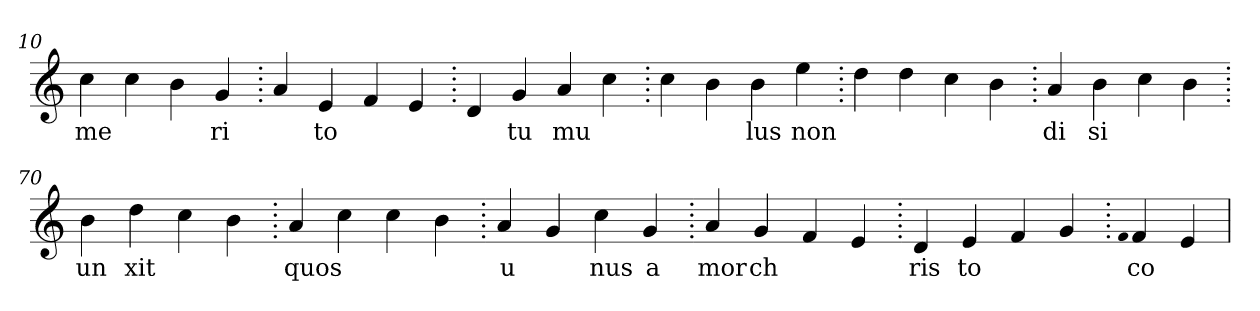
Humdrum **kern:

**kern	**text
*part1	*part1
*staff1	*staff1
*clefG2	*
=10.	=10.
4cc	me
4cc	.
4b	.
4g	ri
=20.	=20.
4a	.
4e	to
4f	.
4e	.
=30.	=30.
4d	.
4g	tu
4a	mu
4cc	.
=40.	=40.
4cc	.
4b	.
4b	lus
4ee	non
=50.	=50.
4dd	.
4dd	.
4cc	.
4b	.
=60.	=60.
4a	di
4b	si
4cc	.
4b	.
=70.	=70.
4b	un
4dd	xit
4cc	.
4b	.
=80.	=80.
4a	quos
4cc	.
4cc	.
4b	.
=90.	=90.
4a	u
4g	.
4cc	nus
4g	a
=100.	=100.
4a	mor
4g	ch
4f	.
4e	.
=110.	=110.
4d	ris
4e	to
4f	.
4g	.
=120.	=120.
qqf	.
4f	co
4e	.
=	=
*-	*-
